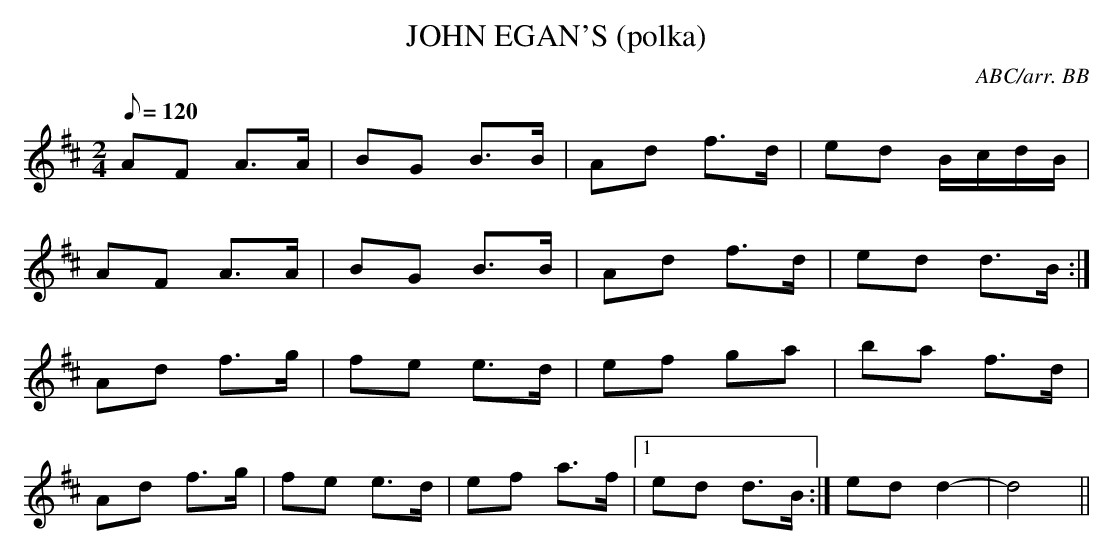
X:1
T:JOHN EGAN'S (polka)
C:ABC/arr. BB
L:1/8
M:2/4
Q:120
K:D
AF A>A|BG B>B|Ad f>d|ed B/c/d/B/|
AF A>A|BG B>B|Ad f>d|ed d>B :|
Ad f>g|fe e>d|ef ga|ba f>d|
Ad f>g|fe e>d|ef a>f|1 ed d>B :|\
2 ed d2-|d4 ||
